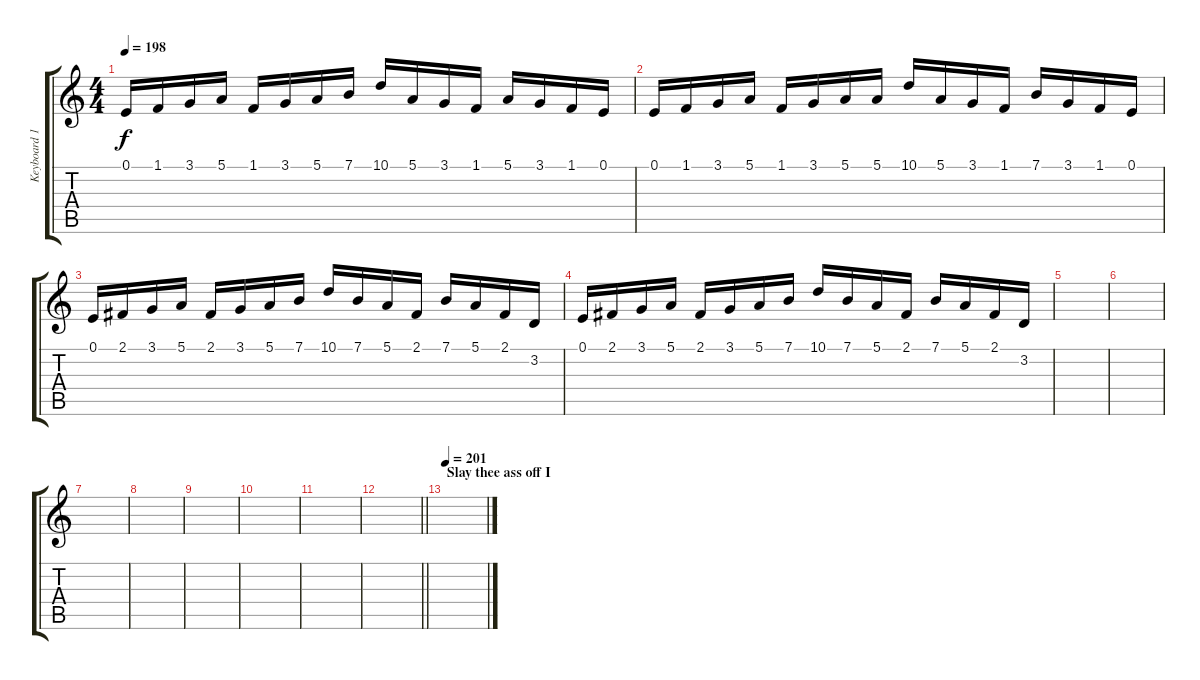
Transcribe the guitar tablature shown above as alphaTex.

\track ("Keyboard 1" "Keyboard 1") {instrument lead8bassandlead}
\staff {score tabs}
\tuning (E4 B3 G3 D3 A2 E2) {hide}
\ts (4 4)
\tempo 198
\clef g2
\ks c
0.1.16{dy f} 1.1.16 3.1.16 5.1.16 1.1.16 3.1.16 5.1.16 7.1.16 10.1.16 5.1.16 3.1.16 1.1.16 5.1.16 3.1.16 1.1.16 0.1.16 |
0.1.16 1.1.16 3.1.16 5.1.16 1.1.16 3.1.16 5.1.16 5.1.16 10.1.16 5.1.16 3.1.16 1.1.16 7.1.16 3.1.16 1.1.16 0.1.16 |
0.1.16 2.1.16 3.1.16 5.1.16 2.1.16 3.1.16 5.1.16 7.1.16 10.1.16 7.1.16 5.1.16 2.1.16 7.1.16 5.1.16 2.1.16 3.2.16 |
0.1.16 2.1.16 3.1.16 5.1.16 2.1.16 3.1.16 5.1.16 7.1.16 10.1.16 7.1.16 5.1.16 2.1.16 7.1.16 5.1.16 2.1.16 3.2.16 |
|
|
|
|
|
|
|
\barLineRight lightlight
|
\section ("" "Slay thee ass off I")
\tempo 201
